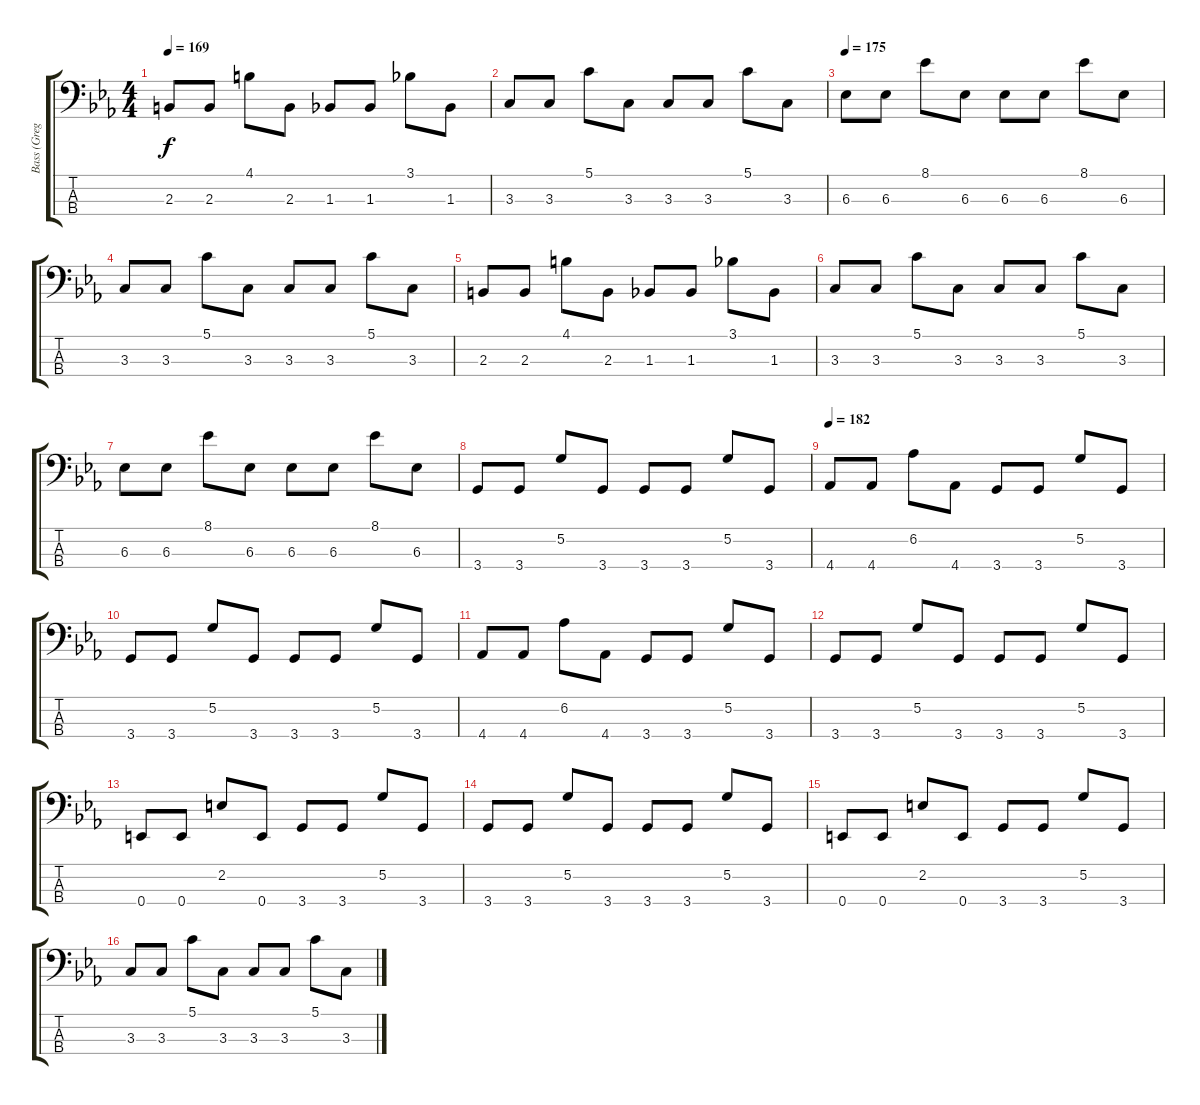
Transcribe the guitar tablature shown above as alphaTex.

\track ("Bass (Greg Smith)" "Bass (Greg") {instrument electricbassfinger}
\staff {score tabs}
\tuning (G2 D2 A1 E1) {hide}
\ts (4 4)
\tempo 169
\clef f4
\ks cminor
2.3.8{dy f} 2.3.8 4.1.8 2.3.8 1.3.8 1.3.8 3.1.8 1.3.8 |
3.3.8 3.3.8 5.1.8 3.3.8 3.3.8 3.3.8 5.1.8 3.3.8 |
\tempo 175
6.3.8 6.3.8 8.1.8 6.3.8 6.3.8 6.3.8 8.1.8 6.3.8 |
3.3.8 3.3.8 5.1.8 3.3.8 3.3.8 3.3.8 5.1.8 3.3.8 |
2.3.8 2.3.8 4.1.8 2.3.8 1.3.8 1.3.8 3.1.8 1.3.8 |
3.3.8 3.3.8 5.1.8 3.3.8 3.3.8 3.3.8 5.1.8 3.3.8 |
6.3.8 6.3.8 8.1.8 6.3.8 6.3.8 6.3.8 8.1.8 6.3.8 |
3.4.8 3.4.8 5.2.8 3.4.8 3.4.8 3.4.8 5.2.8 3.4.8 |
\tempo 182
4.4.8 4.4.8 6.2.8 4.4.8 3.4.8 3.4.8 5.2.8 3.4.8 |
3.4.8 3.4.8 5.2.8 3.4.8 3.4.8 3.4.8 5.2.8 3.4.8 |
4.4.8 4.4.8 6.2.8 4.4.8 3.4.8 3.4.8 5.2.8 3.4.8 |
3.4.8 3.4.8 5.2.8 3.4.8 3.4.8 3.4.8 5.2.8 3.4.8 |
0.4.8 0.4.8 2.2.8 0.4.8 3.4.8 3.4.8 5.2.8 3.4.8 |
3.4.8 3.4.8 5.2.8 3.4.8 3.4.8 3.4.8 5.2.8 3.4.8 |
0.4.8 0.4.8 2.2.8 0.4.8 3.4.8 3.4.8 5.2.8 3.4.8 |
3.3.8 3.3.8 5.1.8 3.3.8 3.3.8 3.3.8 5.1.8 3.3.8
